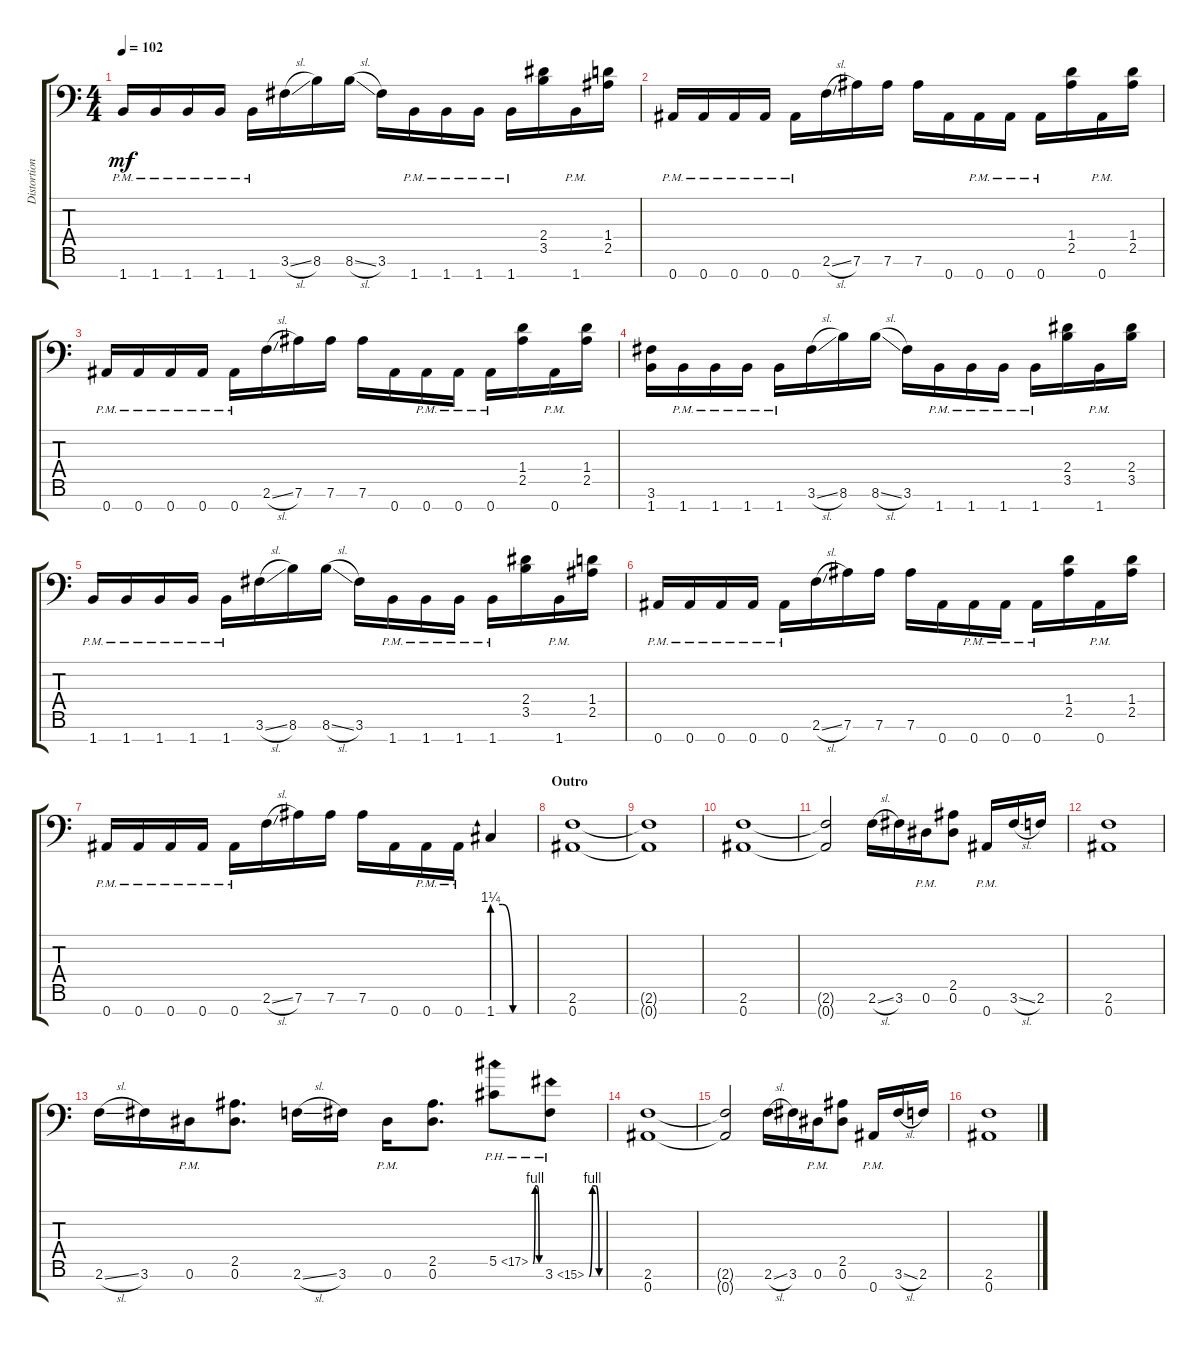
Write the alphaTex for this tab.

\track ("Distortion Guitar" "Distortion") {instrument distortionguitar}
\staff {score tabs}
\tuning (Eb4 Bb3 Gb3 Db3 Ab2 Eb2 Bb1) {hide}
\ts (4 4)
\tempo 102
\clef f4
\ks c
1.7{pm}.16{dy mf} 1.7{pm}.16 1.7{pm}.16 1.7{pm}.16 1.7{pm}.16 3.6{sl}.16 8.6.16 8.6{sl}.16 3.6.16 1.7{pm}.16 1.7{pm}.16 1.7{pm}.16 1.7{pm}.16 (2.4 3.5).16 1.7{pm}.16 (1.4 2.5).16 |
0.7{pm}.16 0.7{pm}.16 0.7{pm}.16 0.7{pm}.16 0.7{pm}.16 2.6{sl}.16 7.6.16 7.6.16 7.6.16 0.7.16 0.7{pm}.16 0.7{pm}.16 0.7{pm}.16 (1.4 2.5).16 0.7{pm}.16 (1.4 2.5).16 |
0.7{pm}.16 0.7{pm}.16 0.7{pm}.16 0.7{pm}.16 0.7{pm}.16 2.6{sl}.16 7.6.16 7.6.16 7.6.16 0.7.16 0.7{pm}.16 0.7{pm}.16 0.7{pm}.16 (1.4 2.5).16 0.7{pm}.16 (1.4 2.5).16 |
(3.6 1.7).16 1.7{pm}.16 1.7{pm}.16 1.7{pm}.16 1.7{pm}.16 3.6{sl}.16 8.6.16 8.6{sl}.16 3.6.16 1.7{pm}.16 1.7{pm}.16 1.7{pm}.16 1.7{pm}.16 (2.4 3.5).16 1.7{pm}.16 (2.4 3.5).16 |
1.7{pm}.16 1.7{pm}.16 1.7{pm}.16 1.7{pm}.16 1.7{pm}.16 3.6{sl}.16 8.6.16 8.6{sl}.16 3.6.16 1.7{pm}.16 1.7{pm}.16 1.7{pm}.16 1.7{pm}.16 (2.4 3.5).16 1.7{pm}.16 (1.4 2.5).16 |
0.7{pm}.16 0.7{pm}.16 0.7{pm}.16 0.7{pm}.16 0.7{pm}.16 2.6{sl}.16 7.6.16 7.6.16 7.6.16 0.7.16 0.7{pm}.16 0.7{pm}.16 0.7{pm}.16 (1.4 2.5).16 0.7{pm}.16 (1.4 2.5).16 |
0.7{pm}.16 0.7{pm}.16 0.7{pm}.16 0.7{pm}.16 0.7{pm}.16 2.6{sl}.16 7.6.16 7.6.16 7.6.16 0.7.16 0.7{pm}.16 0.7{pm}.16 1.7{be (custom 0 5 15 5 30 0 60 0)}.4 |
\section ("" "Outro")
(2.6 0.7).1 |
(2.6{t} 0.7{t}).1 |
(2.6 0.7).1 |
(2.6{t} 0.7{t}).2 2.6{sl}.16 3.6.16 0.6{pm}.16 (2.5 0.6).8 0.7{pm}.16 3.6{sl}.16 2.6.16 |
(2.6 0.7).1 |
2.6{sl}.16 3.6.16 0.6{pm}.16 (2.5 0.6).8{d} 2.6{sl}.16 3.6.16 0.6{pm}.16 (2.5 0.6).8{d} 5.5{be (custom 0 0 15 4 30 4 45 0 60 0) ph 12}.8 3.6{be (custom 0 0 15 4 30 4 45 0 60 0) ph 12}.8 |
(2.6 0.7).1 |
(2.6{t} 0.7{t}).2 2.6{sl}.16 3.6.16 0.6{pm}.16 (2.5 0.6).8 0.7{pm}.16 3.6{sl}.16 2.6.16 |
(2.6 0.7).1
